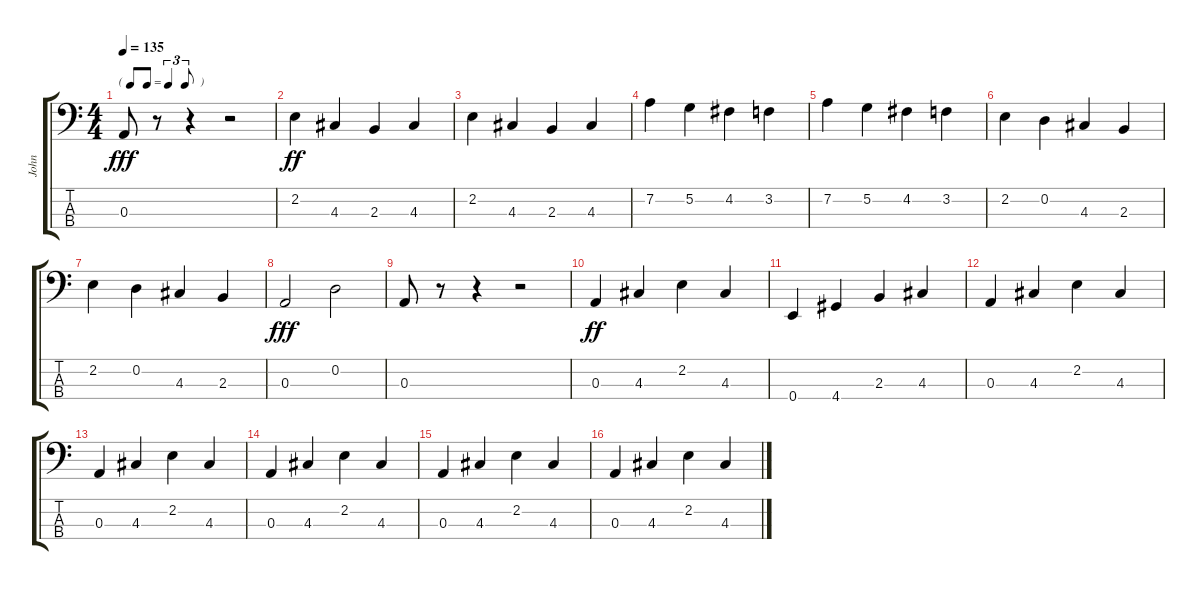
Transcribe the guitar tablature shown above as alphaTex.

\track ("John" "John") {instrument electricbassfinger}
\staff {score tabs}
\tuning (G2 D2 A1 E1) {hide}
\ts (4 4)
\tf triplet8th
\tempo 135
\clef f4
\ks c
0.3.8{dy fff} r.8 r.4 r.2 |
2.2.4{dy ff} 4.3.4 2.3.4 4.3.4 |
2.2.4 4.3.4 2.3.4 4.3.4 |
7.2.4 5.2.4 4.2.4 3.2.4 |
7.2.4 5.2.4 4.2.4 3.2.4 |
2.2.4 0.2.4 4.3.4 2.3.4 |
2.2.4 0.2.4 4.3.4 2.3.4 |
0.3.2{dy fff} 0.2.2 |
0.3.8 r.8 r.4 r.2 |
0.3.4{dy ff} 4.3.4 2.2.4 4.3.4 |
0.4.4 4.4.4 2.3.4 4.3.4 |
0.3.4 4.3.4 2.2.4 4.3.4 |
0.3.4 4.3.4 2.2.4 4.3.4 |
0.3.4 4.3.4 2.2.4 4.3.4 |
0.3.4 4.3.4 2.2.4 4.3.4 |
0.3.4 4.3.4 2.2.4 4.3.4
